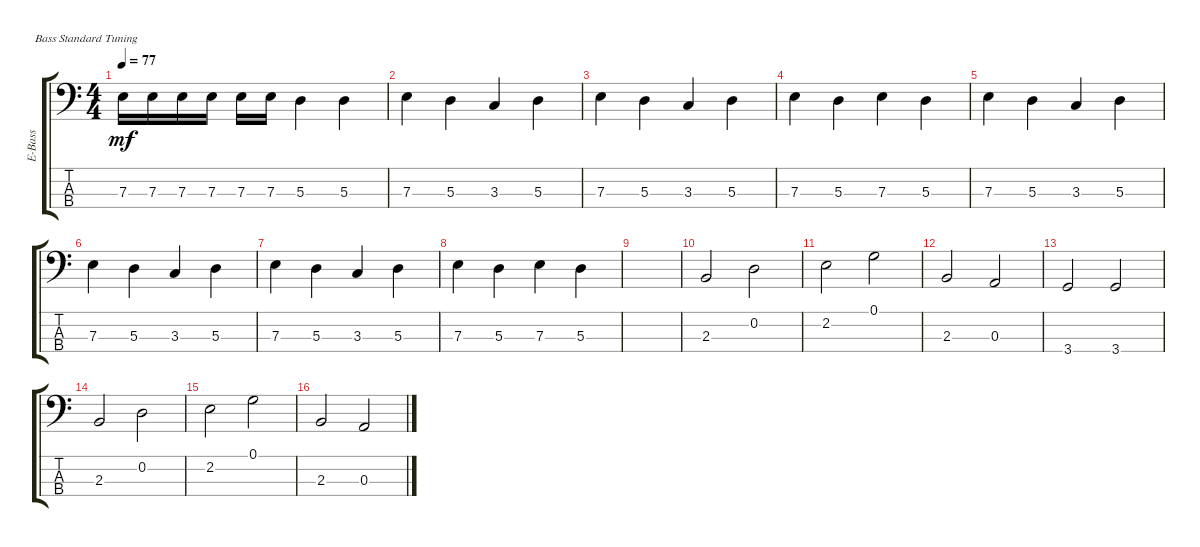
\defaultSystemsLayout 4
\bracketExtendMode groupsimilarinstruments
\multiTrackTrackNamePolicy hidden
\otherSystemsTrackNameOrientation horizontal
\track ("Electric Bass" "E-Bass") {instrument electricbassfinger}
\staff {score tabs}
\tuning (G2 D2 A1 E1)
\ts (4 4)
\tempo 77
\clef f4
\ks c
7.3.16{dy mf instrument electricbassfinger} 7.3.16 7.3.16 7.3.16 7.3.16 7.3.16 5.3.4 5.3.4 |
7.3.4 5.3.4 3.3.4 5.3.4 |
7.3.4 5.3.4 3.3.4 5.3.4 |
7.3.4 5.3.4 7.3.4 5.3.4 |
7.3.4 5.3.4 3.3.4 5.3.4 |
7.3.4 5.3.4 3.3.4 5.3.4 |
7.3.4 5.3.4 3.3.4 5.3.4 |
7.3.4 5.3.4 7.3.4 5.3.4 |
|
2.3.2 0.2.2 |
2.2.2 0.1.2 |
2.3.2 0.3.2 |
3.4.2 3.4.2 |
2.3.2 0.2.2 |
2.2.2 0.1.2 |
2.3.2 0.3.2
